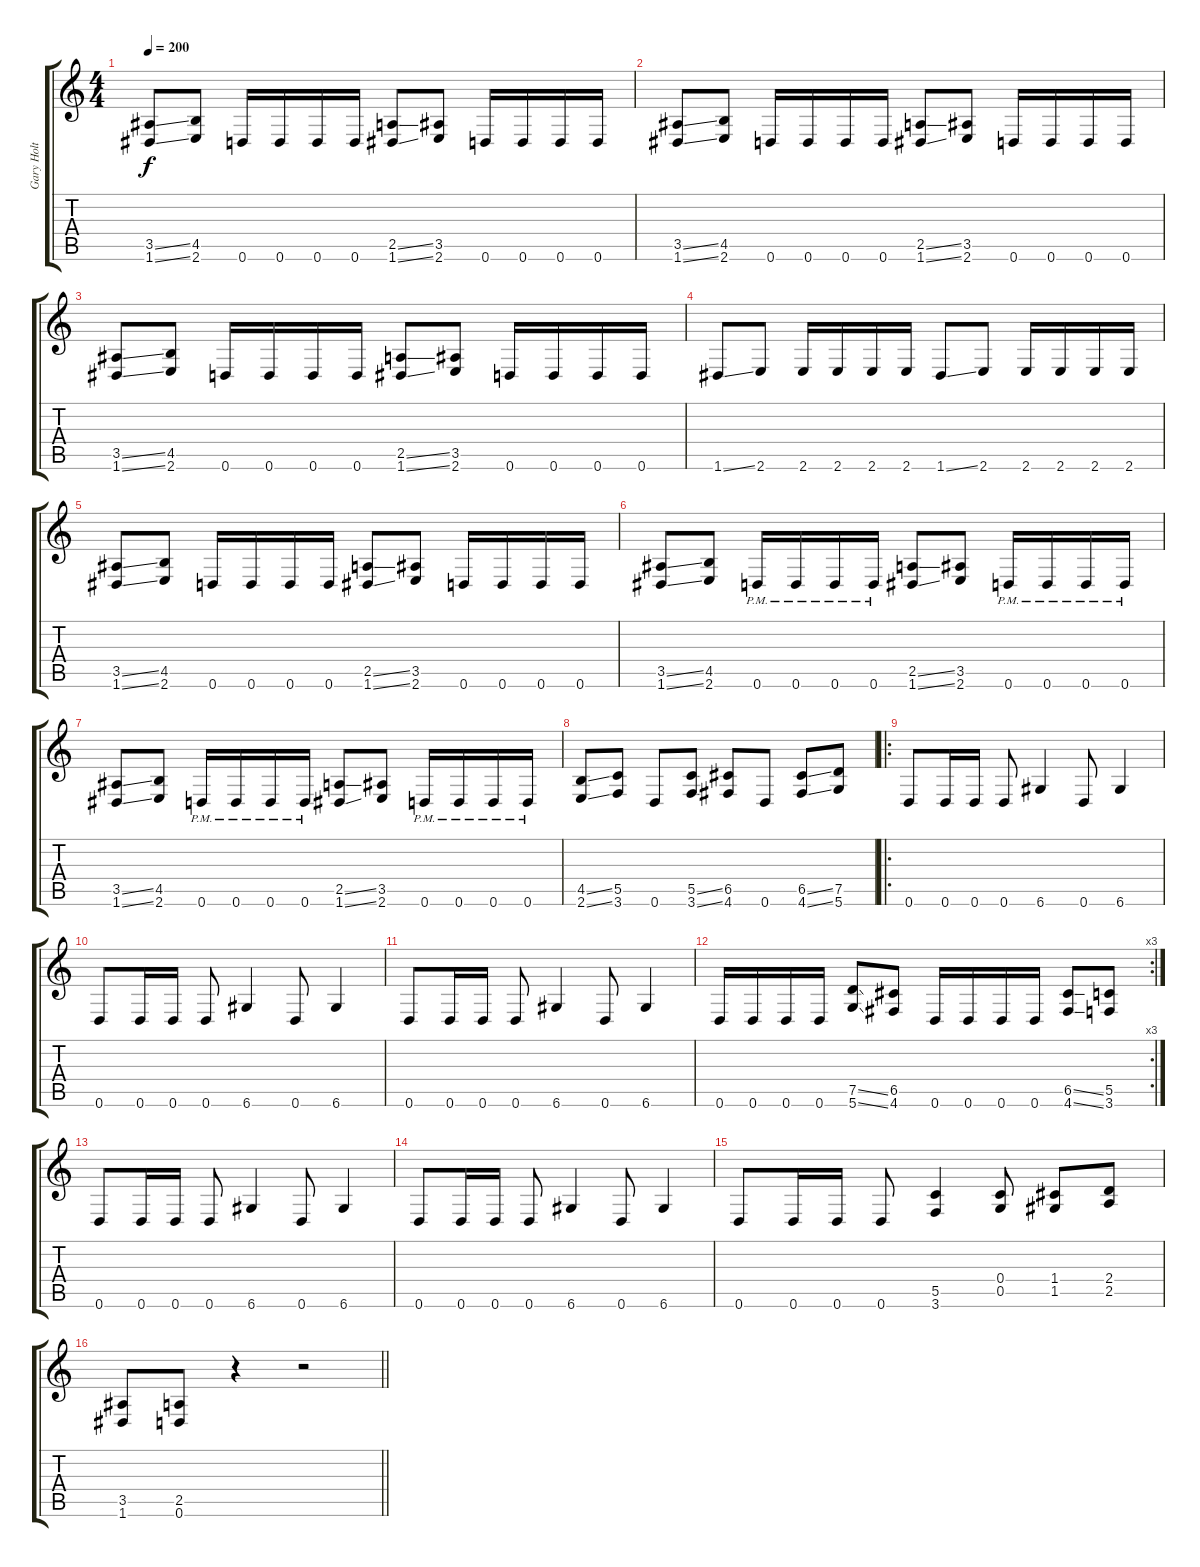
\track ("Gary Holt" "Gary Holt") {instrument distortionguitar}
\staff {score tabs}
\tuning (D4 A3 F3 C3 G2 D2) {hide}
\ts (4 4)
\tempo 200
\clef g2
\ks c
(3.5{ss} 1.6{ss}).8{dy f} (4.5 2.6).8 0.6.16 0.6.16 0.6.16 0.6.16 (2.5{ss} 1.6{ss}).8 (3.5 2.6).8 0.6.16 0.6.16 0.6.16 0.6.16 |
(3.5{ss} 1.6{ss}).8 (4.5 2.6).8 0.6.16 0.6.16 0.6.16 0.6.16 (2.5{ss} 1.6{ss}).8 (3.5 2.6).8 0.6.16 0.6.16 0.6.16 0.6.16 |
(3.5{ss} 1.6{ss}).8 (4.5 2.6).8 0.6.16 0.6.16 0.6.16 0.6.16 (2.5{ss} 1.6{ss}).8 (3.5 2.6).8 0.6.16 0.6.16 0.6.16 0.6.16 |
1.6{ss}.8 2.6.8 2.6.16 2.6.16 2.6.16 2.6.16 1.6{ss}.8 2.6.8 2.6.16 2.6.16 2.6.16 2.6.16 |
(3.5{ss} 1.6{ss}).8 (4.5 2.6).8 0.6.16 0.6.16 0.6.16 0.6.16 (2.5{ss} 1.6{ss}).8 (3.5 2.6).8 0.6.16 0.6.16 0.6.16 0.6.16 |
(3.5{ss} 1.6{ss}).8 (4.5 2.6).8 0.6{pm}.16 0.6{pm}.16 0.6{pm}.16 0.6{pm}.16 (2.5{ss} 1.6{ss}).8 (3.5 2.6).8 0.6{pm}.16 0.6{pm}.16 0.6{pm}.16 0.6{pm}.16 |
(3.5{ss} 1.6{ss}).8 (4.5 2.6).8 0.6{pm}.16 0.6{pm}.16 0.6{pm}.16 0.6{pm}.16 (2.5{ss} 1.6{ss}).8 (3.5 2.6).8 0.6{pm}.16 0.6{pm}.16 0.6{pm}.16 0.6{pm}.16 |
(4.5{ss} 2.6{ss}).8 (5.5 3.6).8 0.6.8 (5.5{ss} 3.6{ss}).8 (6.5 4.6).8 0.6.8 (6.5{ss} 4.6{ss}).8 (7.5 5.6).8 |
\ro
0.6.8 0.6.16 0.6.16 0.6.8 6.6.4 0.6.8 6.6.4 |
0.6.8 0.6.16 0.6.16 0.6.8 6.6.4 0.6.8 6.6.4 |
0.6.8 0.6.16 0.6.16 0.6.8 6.6.4 0.6.8 6.6.4 |
\rc 3
0.6.16 0.6.16 0.6.16 0.6.16 (7.5{ss} 5.6{ss}).8 (6.5 4.6).8 0.6.16 0.6.16 0.6.16 0.6.16 (6.5{ss} 4.6{ss}).8 (5.5 3.6).8 |
0.6.8 0.6.16 0.6.16 0.6.8 6.6.4 0.6.8 6.6.4 |
0.6.8 0.6.16 0.6.16 0.6.8 6.6.4 0.6.8 6.6.4 |
0.6.8 0.6.16 0.6.16 0.6.8 (5.5 3.6).4 (0.4 0.5).8 (1.4 1.5).8 (2.4 2.5).8 |
\barLineRight lightlight
(3.5 1.6).8 (2.5 0.6).8 r.4 r.2
